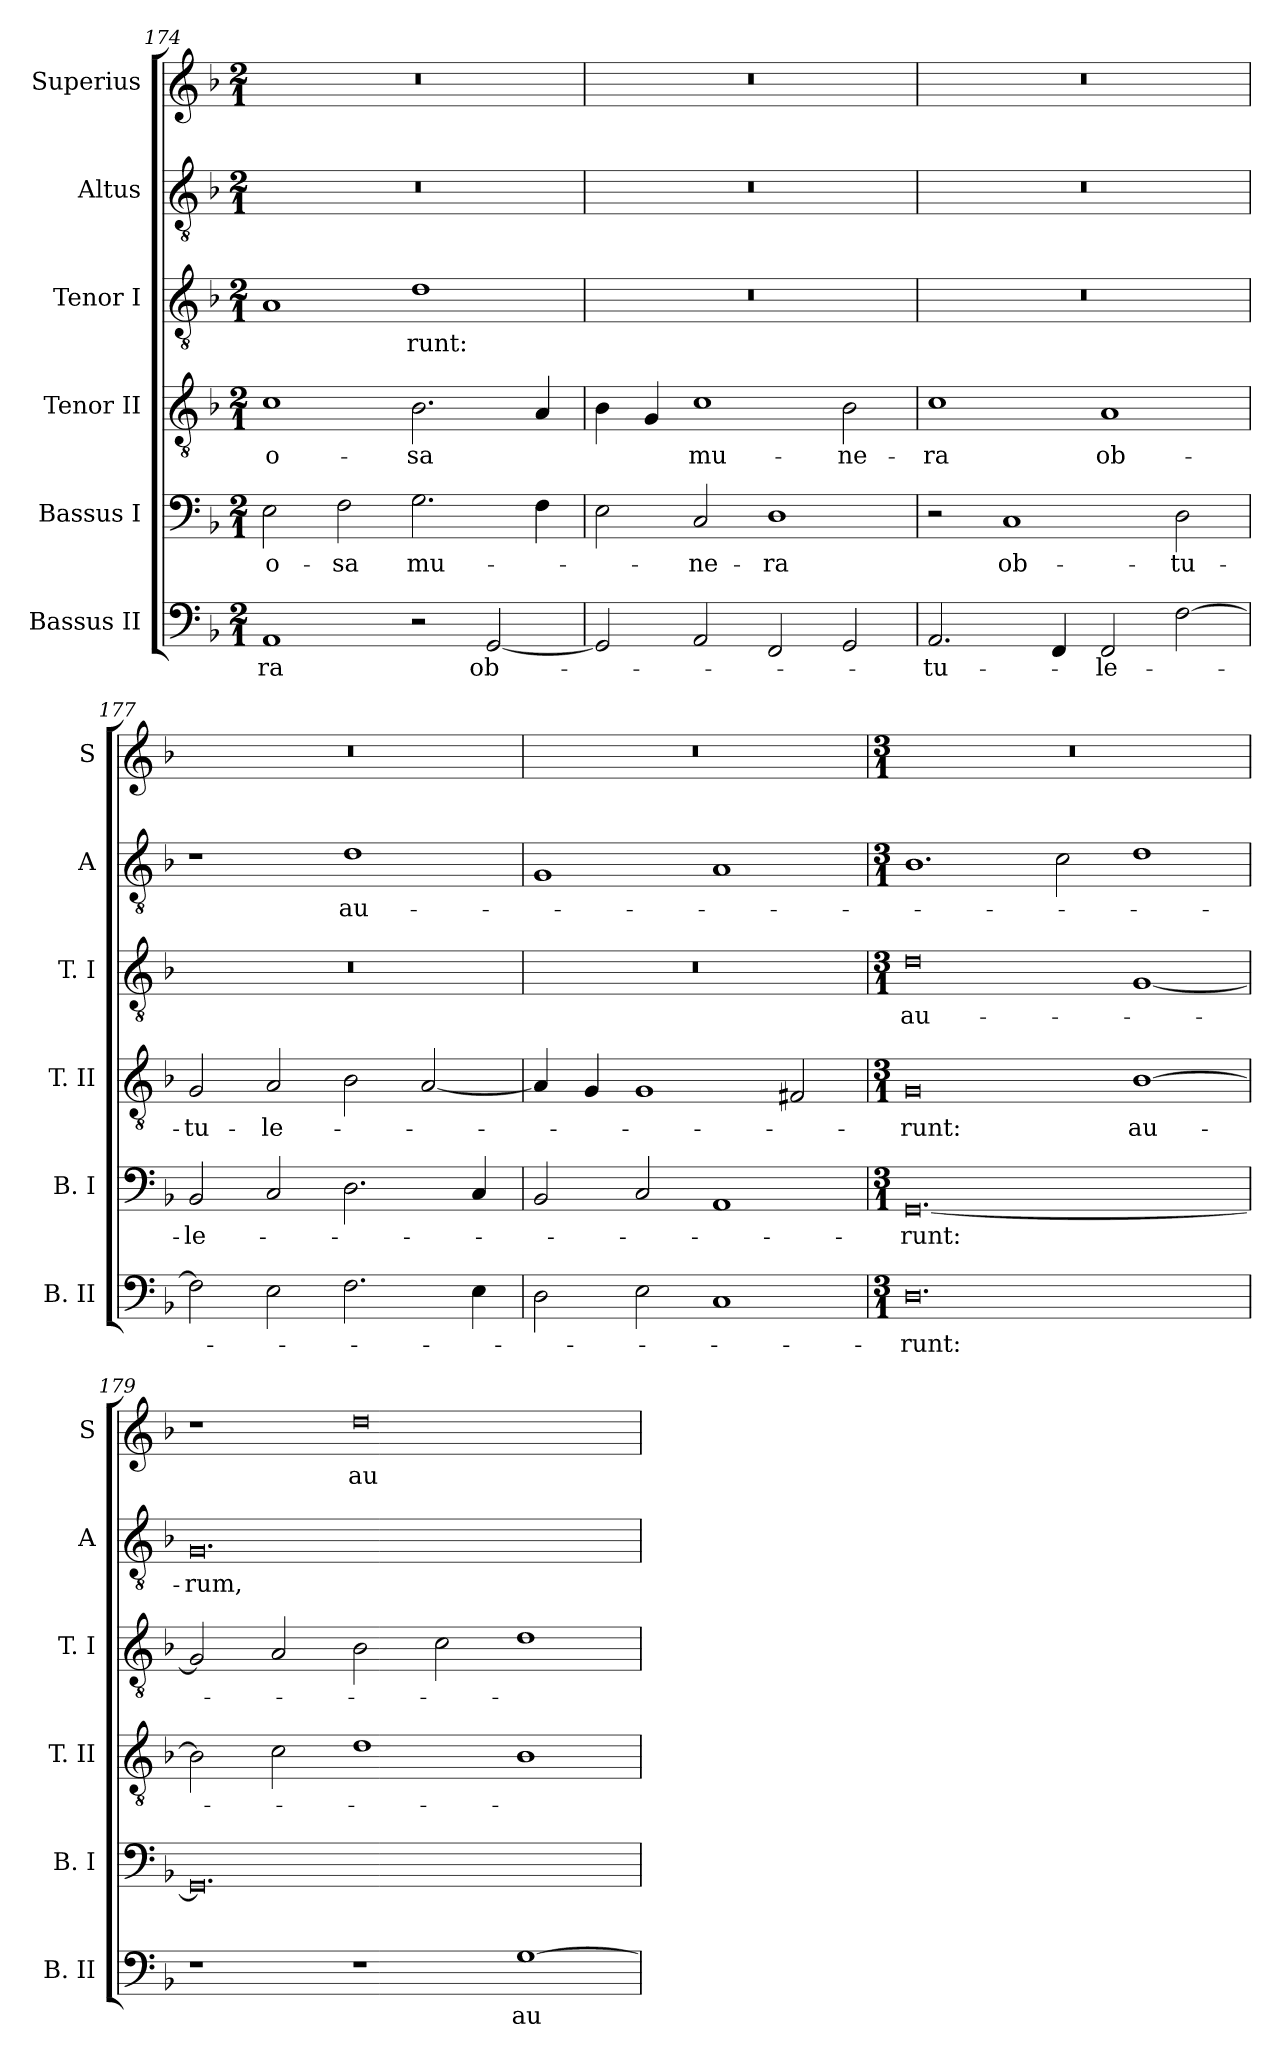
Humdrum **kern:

**kern	**text	**kern	**text	**kern	**text	**kern	**text	**kern	**text	**kern	**text
*part6	*part6	*part5	*part5	*part4	*part4	*part3	*part3	*part2	*part2	*part1	*part1
*staff6	*staff6	*staff5	*staff5	*staff4	*staff4	*staff3	*staff3	*staff2	*staff2	*staff1	*staff1
*I"Bassus II	*	*I"Bassus I	*	*I"Tenor II	*	*I"Tenor I	*	*I"Altus	*	*I"Superius	*
*I'B. II	*	*I'B. I	*	*I'T. II	*	*I'T. I	*	*I'A	*	*I'S	*
*clefF4	*	*clefF4	*	*clefGv2	*	*clefGv2	*	*clefGv2	*	*clefG2	*
*k[b-]	*	*k[b-]	*	*k[b-]	*	*k[b-]	*	*k[b-]	*	*k[b-]	*
*F:	*	*F:	*	*F:	*	*F:	*	*F:	*	*F:	*
*M2/1	*	*M2/1	*	*M2/1	*	*M2/1	*	*M2/1	*	*M2/1	*
=174	=174	=174	=174	=174	=174	=174	=174	=174	=174	=174	=174
1AA	-ra	2E	-o-	1c	-o-	1A	.	0r	.	0r	.
.	.	2F	-sa	.	.	.	.	.	.	.	.
2r	.	2.G	mu-	2.B-	-sa	1d	-runt:	.	.	.	.
[2GG	ob-	.	.	.	.	.	.	.	.	.	.
.	.	4F	.	4A	.	.	.	.	.	.	.
=175	=175	=175	=175	=175	=175	=175	=175	=175	=175	=175	=175
2GG]	.	2E	.	4B-	.	0r	.	0r	.	0r	.
.	.	.	.	4G	.	.	.	.	.	.	.
2AA	.	2C	-ne-	1c	mu-	.	.	.	.	.	.
2FF	.	1D	-ra	.	.	.	.	.	.	.	.
2GG	.	.	.	2B-	-ne-	.	.	.	.	.	.
=176	=176	=176	=176	=176	=176	=176	=176	=176	=176	=176	=176
2.AA	-tu-	2r	.	1c	-ra	0r	.	0r	.	0r	.
.	.	1C	ob-	.	.	.	.	.	.	.	.
4FF	.	.	.	.	.	.	.	.	.	.	.
2FF	-le-	.	.	1A	ob-	.	.	.	.	.	.
[2F	.	2D	-tu-	.	.	.	.	.	.	.	.
=177	=177	=177	=177	=177	=177	=177	=177	=177	=177	=177	=177
2F]	.	2BB-	-le-	2G	-tu-	0r	.	1r	.	0r	.
2E	.	2C	.	2A	-le-	.	.	.	.	.	.
2.F	.	2.D	.	2B-	.	.	.	1d	au-	.	.
.	.	.	.	[2A	.	.	.	.	.	.	.
4E	.	4C	.	.	.	.	.	.	.	.	.
=178	=178	=178	=178	=178	=178	=178	=178	=178	=178	=178	=178
2D	.	2BB-	.	4A]	.	0r	.	1G	.	0r	.
.	.	.	.	4G	.	.	.	.	.	.	.
2E	.	2C	.	1G	.	.	.	.	.	.	.
1C	.	1AA	.	.	.	.	.	1A	.	.	.
.	.	.	.	2F#X	.	.	.	.	.	.	.
=	=	=	=	=	=	=	=	=	=	=	=
*M3/1	*	*M3/1	*	*M3/1	*	*M3/1	*	*M3/1	*	*M3/1	*
0.D	-runt:	[0.GG	-runt:	0G	-runt:	0d	au-	1.B-	.	1%3r	.
.	.	.	.	.	.	.	.	2c	.	.	.
.	.	.	.	[1B-	au-	[1G	.	1d	.	.	.
=179	=179	=179	=179	=179	=179	=179	=179	=179	=179	=179	=179
1r	.	0.GG]	.	2B-]	.	2G]	.	0.G	-rum,	1r	.
.	.	.	.	2c	.	2A	.	.	.	.	.
1r	.	.	.	1d	.	2B-	.	.	.	0dd	au-
.	.	.	.	.	.	2c	.	.	.	.	.
[1G	au-	.	.	1B-	.	1d	.	.	.	.	.
=	=	=	=	=	=	=	=	=	=	=	=
*-	*-	*-	*-	*-	*-	*-	*-	*-	*-	*-	*-
